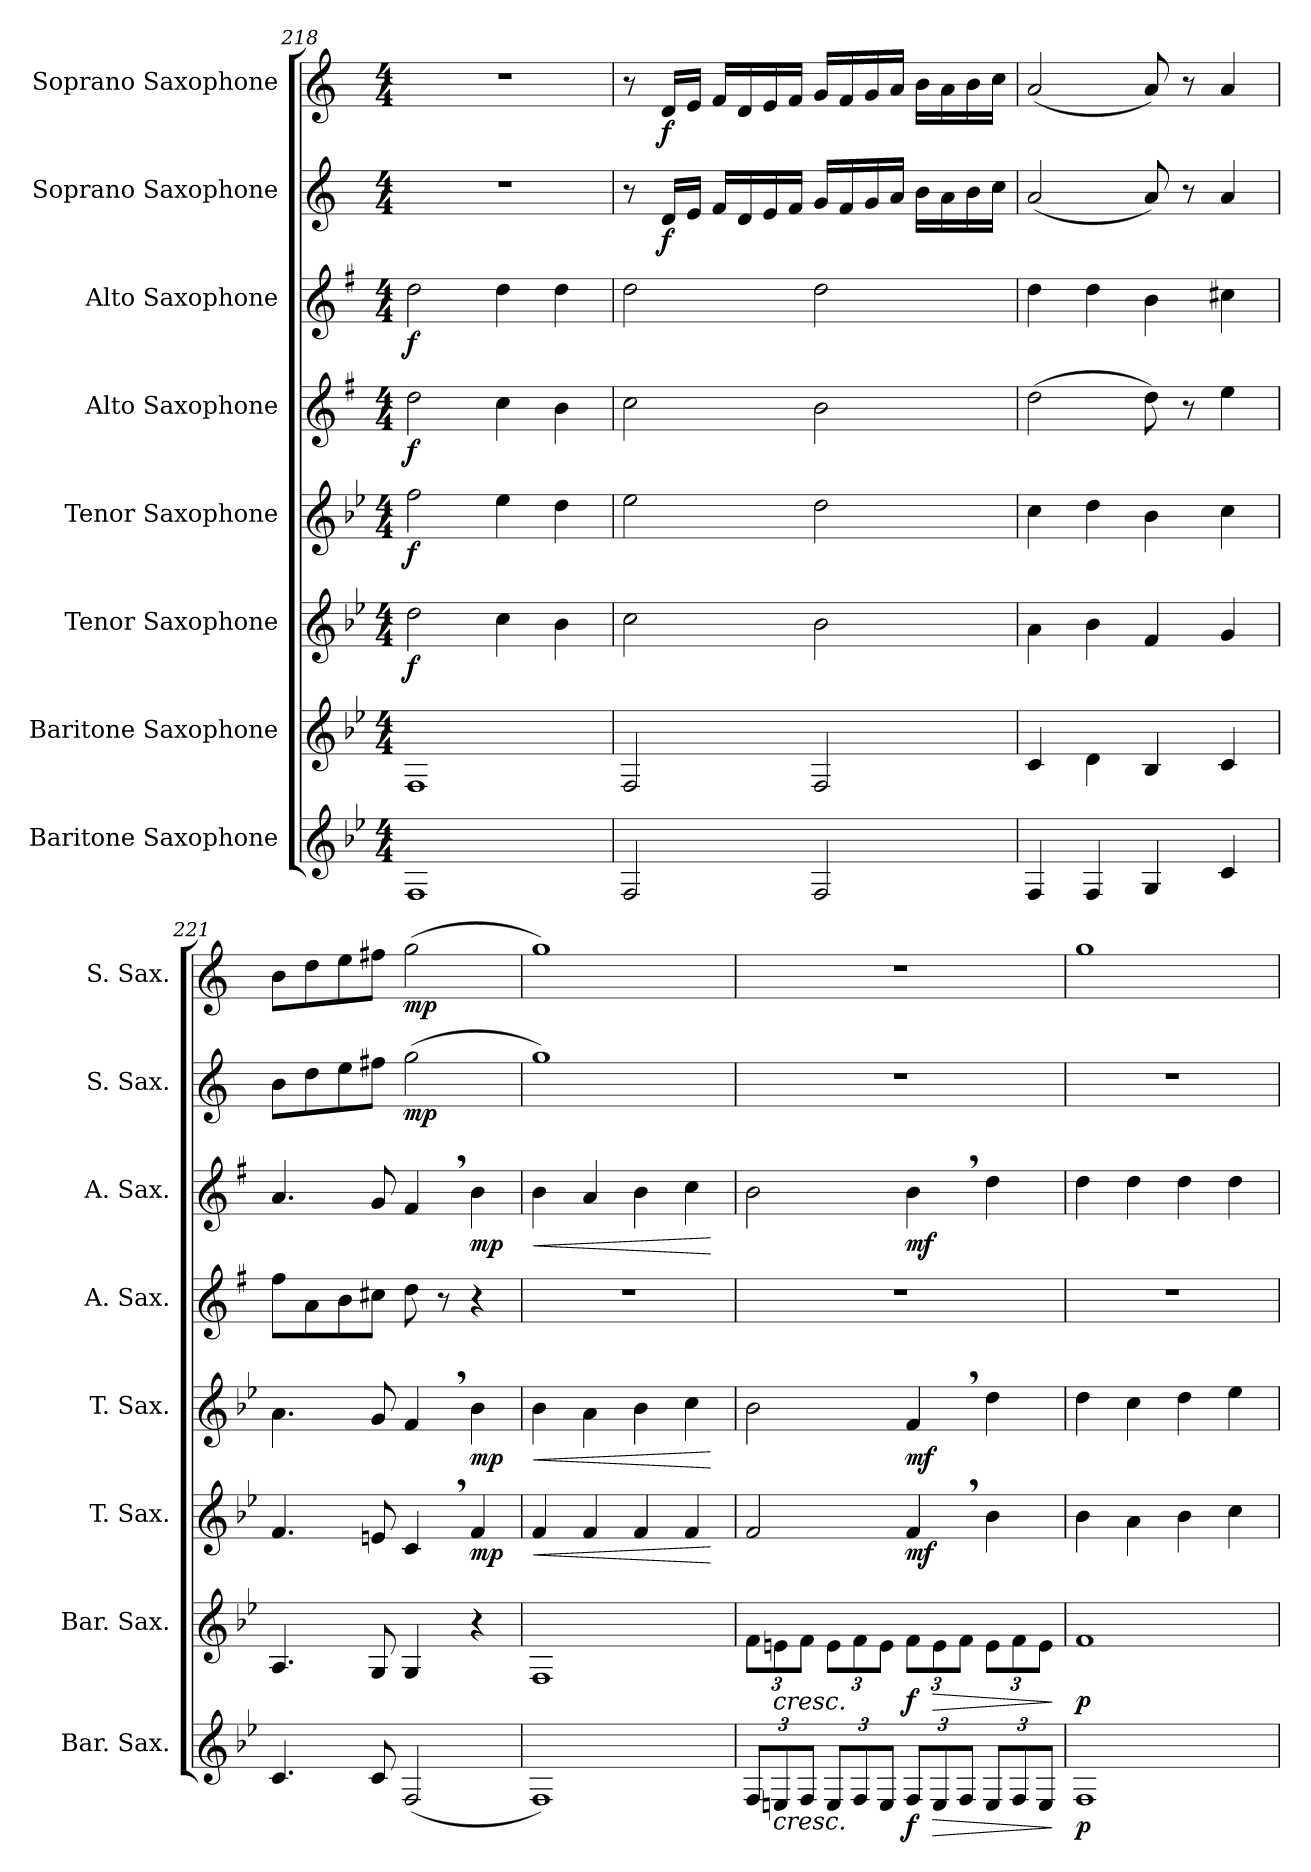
**kern	**dynam	**kern	**dynam	**kern	**dynam	**kern	**dynam	**kern	**dynam	**kern	**dynam	**kern	**dynam	**kern	**dynam
*part8	*part8	*part7	*part7	*part6	*part6	*part5	*part5	*part4	*part4	*part3	*part3	*part2	*part2	*part1	*part1
*staff8	*staff8	*staff7	*staff7	*staff6	*staff6	*staff5	*staff5	*staff4	*staff4	*staff3	*staff3	*staff2	*staff2	*staff1	*staff1
*I"Baritone Saxophone	*	*I"Baritone Saxophone	*	*I"Tenor Saxophone	*	*I"Tenor Saxophone	*	*I"Alto Saxophone	*	*I"Alto Saxophone	*	*I"Soprano Saxophone	*	*I"Soprano Saxophone	*
*I'Bar. Sax.	*	*I'Bar. Sax.	*	*I'T. Sax.	*	*I'T. Sax.	*	*I'A. Sax.	*	*I'A. Sax.	*	*I'S. Sax.	*	*I'S. Sax.	*
*clefG2	*	*clefG2	*	*clefG2	*	*clefG2	*	*clefG2	*	*clefG2	*	*clefG2	*	*clefG2	*
*ITrd12c21	*	*ITrd12c21	*	*ITrd8c14	*	*ITrd8c14	*	*ITrd5c9	*	*ITrd5c9	*	*ITrd1c2	*	*ITrd1c2	*
*k[b-e-]	*	*k[b-e-]	*	*k[b-e-]	*	*k[b-e-]	*	*k[b-e-]	*	*k[b-e-]	*	*k[b-e-]	*	*k[b-e-]	*
*M4/4	*	*M4/4	*	*M4/4	*	*M4/4	*	*M4/4	*	*M4/4	*	*M4/4	*	*M4/4	*
=218	=218	=218	=218	=218	=218	=218	=218	=218	=218	=218	=218	=218	=218	=218	=218
!	!	!	!	!	!LO:DY:b	!	!LO:DY:b	!	!LO:DY:b	!	!LO:DY:b	!	!	!	!
1FF	.	1FF	.	2d\	f	2f\	f	2f\	f	2f\	f	1r	.	1r	.
.	.	.	.	4c\	.	4e-\	.	4e-\	.	4f\	.	.	.	.	.
.	.	.	.	4B-\	.	4d\	.	4d\	.	4f\	.	.	.	.	.
=219	=219	=219	=219	=219	=219	=219	=219	=219	=219	=219	=219	=219	=219	=219	=219
2FF/	.	2FF/	.	2c\	.	2e-\	.	2e-\	.	2f\	.	8r	.	8r	.
!	!	!	!	!	!	!	!	!	!	!	!	!	!LO:DY:b	!	!LO:DY:b
.	.	.	.	.	.	.	.	.	.	.	.	16c/LL	f	16c/LL	f
.	.	.	.	.	.	.	.	.	.	.	.	16d/JJ	.	16d/JJ	.
.	.	.	.	.	.	.	.	.	.	.	.	16e-/LL	.	16e-/LL	.
.	.	.	.	.	.	.	.	.	.	.	.	16c/	.	16c/	.
.	.	.	.	.	.	.	.	.	.	.	.	16d/	.	16d/	.
.	.	.	.	.	.	.	.	.	.	.	.	16e-/JJ	.	16e-/JJ	.
2FF/	.	2FF/	.	2B-\	.	2d\	.	2d\	.	2f\	.	16f/LL	.	16f/LL	.
.	.	.	.	.	.	.	.	.	.	.	.	16e-/	.	16e-/	.
.	.	.	.	.	.	.	.	.	.	.	.	16f/	.	16f/	.
.	.	.	.	.	.	.	.	.	.	.	.	16g/JJ	.	16g/JJ	.
.	.	.	.	.	.	.	.	.	.	.	.	16a\LL	.	16a\LL	.
.	.	.	.	.	.	.	.	.	.	.	.	16g\	.	16g\	.
.	.	.	.	.	.	.	.	.	.	.	.	16a\	.	16a\	.
.	.	.	.	.	.	.	.	.	.	.	.	16b-\JJ	.	16b-\JJ	.
=220	=220	=220	=220	=220	=220	=220	=220	=220	=220	=220	=220	=220	=220	=220	=220
4FF/	.	4C/	.	4A\	.	4c\	.	(2f\	.	4f\	.	(2g/	.	(2g/	.
4FF/	.	4D\	.	4B-\	.	4d\	.	.	.	4f\	.	.	.	.	.
4GG/	.	4BB-/	.	4F/	.	4B-\	.	8f\)	.	4d\	.	8g/)	.	8g/)	.
.	.	.	.	.	.	.	.	8r	.	.	.	8r	.	8r	.
4C/	.	4C/	.	4G/	.	4c\	.	4g\	.	4en\	.	4g/	.	4g/	.
=221	=221	=221	=221	=221	=221	=221	=221	=221	=221	=221	=221	=221	=221	=221	=221
4.C/	.	4.AA/	.	4.F/	.	4.A\	.	8a\L	.	4.c/	.	8a\L	.	8a\L	.
.	.	.	.	.	.	.	.	8c\	.	.	.	8cc\	.	8cc\	.
.	.	.	.	.	.	.	.	8d\	.	.	.	8dd\	.	8dd\	.
8C/	.	8GG/	.	8En/	.	8G/	.	8en\J	.	8B-/	.	8een\J	.	8een\J	.
!	!	!	!	!	!	!	!	!	!	!	!	!	!LO:DY:b	!	!LO:DY:b
(2FF/	.	4GG/	.	4C,/	.	4F,/	.	8f\	.	4A,/	.	(2ff\	mp	(2ff\	mp
.	.	.	.	.	.	.	.	8r	.	.	.	.	.	.	.
!	!	!	!	!	!LO:DY:b	!	!LO:DY:b	!	!	!	!LO:DY:b	!	!	!	!
.	.	4r	.	4F/	mp	4B-\	mp	4r	.	4d\	mp	.	.	.	.
!!LO:PB:g=z
=222	=222	=222	=222	=222	=222	=222	=222	=222	=222	=222	=222	=222	=222	=222	=222
!	!	!	!	!	!LO:HP:b	!	!LO:HP:b	!	!	!	!LO:HP:b	!	!	!	!
1FF)	.	1FF	.	4F/	<	4B-\	<	1r	.	4d\	<	1ff)	.	1ff)	.
.	.	.	.	4F/	.	4A\	.	.	.	4c/	.	.	.	.	.
.	.	.	.	4F/	.	4B-\	.	.	.	4d\	.	.	.	.	.
.	.	.	.	4F/	.	4c\	.	.	.	4e-\	.	.	.	.	.
.	.	.	.	.	[	.	[	.	.	.	[	.	.	.	.
=223	=223	=223	=223	=223	=223	=223	=223	=223	=223	=223	=223	=223	=223	=223	=223
*Xbrackettup	*	*Xbrackettup	*	*	*	*	*	*	*	*	*	*	*	*	*
12FF/L	.	12F\L	.	2F/	.	2B-\	.	1r	.	2d\	.	1r	.	1r	.
!	!LO:HP:b	!	!LO:HP:b	!	!	!	!	!	!	!	!	!	!	!	!
12EEn/	<	12En\	<	.	.	.	.	.	.	.	.	.	.	.	.
12FF/J	.	12F\J	.	.	.	.	.	.	.	.	.	.	.	.	.
12EE/L	.	12E\L	.	.	.	.	.	.	.	.	.	.	.	.	.
12FF/	.	12F\	.	.	.	.	.	.	.	.	.	.	.	.	.
12EE/J	.	12E\J	.	.	.	.	.	.	.	.	.	.	.	.	.
!	!LO:DY:b	!	!LO:DY:b	!	!LO:DY:b	!	!LO:DY:b	!	!	!	!LO:DY:b	!	!	!	!
12FF/L	f	12F\L	f	4F,/	mf	4F,/	mf	.	.	4d,\	mf	.	.	.	.
!	!LO:HP:b	!	!LO:HP:b	!	!	!	!	!	!	!	!	!	!	!	!
12EE/	>	12E\	>	.	.	.	.	.	.	.	.	.	.	.	.
12FF/J	.	12F\J	.	.	.	.	.	.	.	.	.	.	.	.	.
12EE/L	.	12E\L	.	4B-\	.	4d\	.	.	.	4f\	.	.	.	.	.
12FF/	.	12F\	.	.	.	.	.	.	.	.	.	.	.	.	.
12EE/J	.	12E\J	.	.	.	.	.	.	.	.	.	.	.	.	.
.	[ ]	.	[ ]	.	.	.	.	.	.	.	.	.	.	.	.
=224	=224	=224	=224	=224	=224	=224	=224	=224	=224	=224	=224	=224	=224	=224	=224
!	!LO:DY:b	!	!LO:DY:b	!	!	!	!	!	!	!	!	!	!	!	!
1FF	p	1F	p	4B-\	.	4d\	.	1r	.	4f\	.	1r	.	1ff	.
.	.	.	.	4A\	.	4c\	.	.	.	4f\	.	.	.	.	.
.	.	.	.	4B-\	.	4d\	.	.	.	4f\	.	.	.	.	.
.	.	.	.	4c\	.	4e-\	.	.	.	4f\	.	.	.	.	.
=	=	=	=	=	=	=	=	=	=	=	=	=	=	=	=
*-	*-	*-	*-	*-	*-	*-	*-	*-	*-	*-	*-	*-	*-	*-	*-
